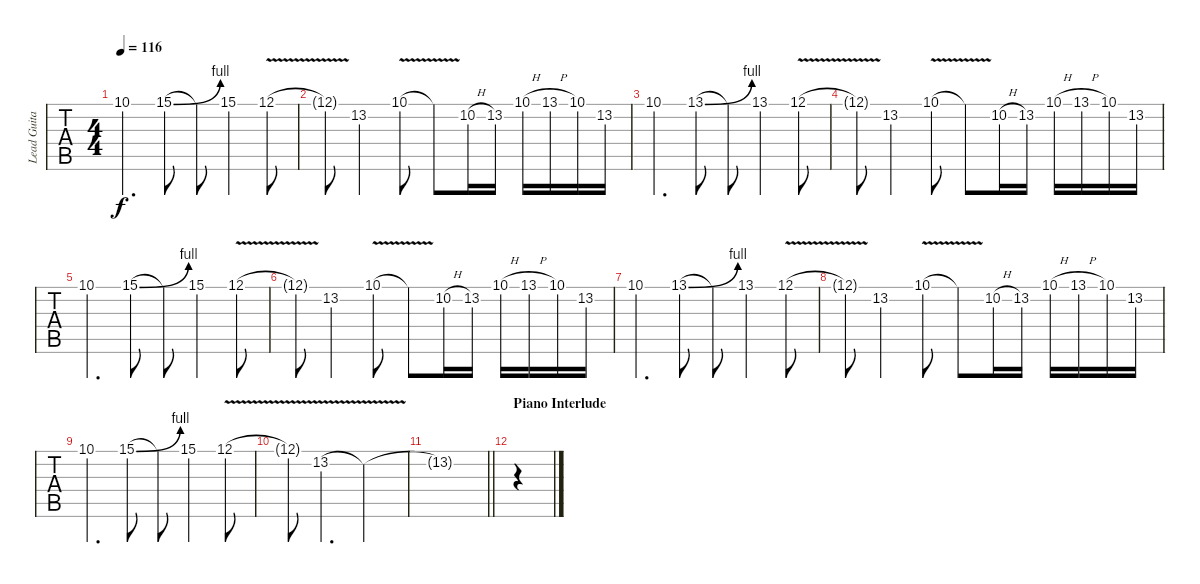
\track ("Lead Guitar - Main Theme (Tr. 3A)" "Lead Guita") {instrument distortionguitar}
\staff {tabs}
\tuning (E4 B3 G3 D3 A2 E2) {hide}
\ts (4 4)
\tempo 116
\clef g2
\ks c
10.1.4{d dy f} 15.1{be (bend 0 0 60 4)}.8 15.1{t}.8 15.1.4 12.1{v}.8 |
12.1{t}.8 13.2.4 10.1{v}.8 10.1{t}.8 10.2{h}.16 13.2.16 10.1{h}.16 13.1{h}.16 10.1.16 13.2.16 |
10.1.4{d} 13.1{be (bend 0 0 60 4)}.8 13.1{t}.8 13.1.4 12.1{v}.8 |
12.1{t}.8 13.2.4 10.1{v}.8 10.1{t}.8 10.2{h}.16 13.2.16 10.1{h}.16 13.1{h}.16 10.1.16 13.2.16 |
10.1.4{d} 15.1{be (bend 0 0 60 4)}.8 15.1{t}.8 15.1.4 12.1{v}.8 |
12.1{t}.8 13.2.4 10.1{v}.8 10.1{t}.8 10.2{h}.16 13.2.16 10.1{h}.16 13.1{h}.16 10.1.16 13.2.16 |
10.1.4{d} 13.1{be (bend 0 0 60 4)}.8 13.1{t}.8 13.1.4 12.1{v}.8 |
12.1{t}.8 13.2.4 10.1{v}.8 10.1{t}.8 10.2{h}.16 13.2.16 10.1{h}.16 13.1{h}.16 10.1.16 13.2.16 |
10.1.4{d} 15.1{be (bend 0 0 60 4)}.8 15.1{t}.8 15.1.4 12.1{v}.8 |
12.1{t}.8 13.2{v}.4{d volume 0} 13.2{t}.2 |
\barLineRight lightlight
13.2{t}.1 |
\section ("" "Piano Interlude")
